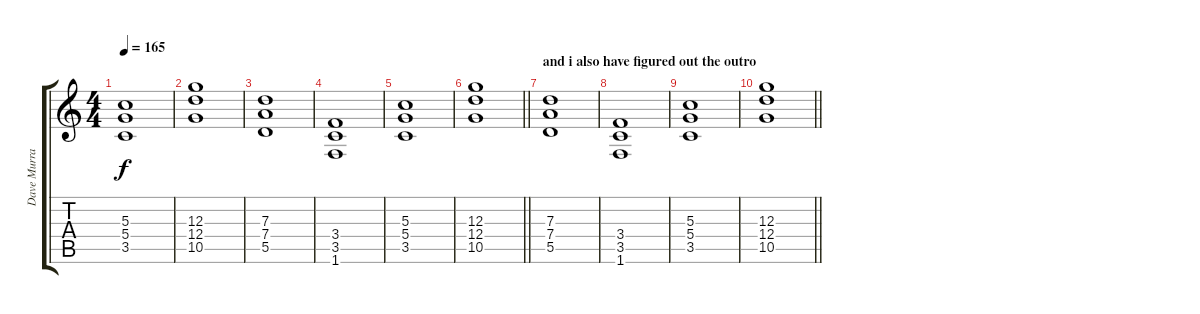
\track ("Dave Murray" "Dave Murra") {instrument acousticguitarsteel}
\staff {score tabs}
\tuning (E4 B3 G3 D3 A2 E2) {hide}
\ts (4 4)
\tempo 165
\clef g2
\ks c
(5.3 5.4 3.5).1{dy f} |
(12.3 12.4 10.5).1 |
(7.3 7.4 5.5).1 |
(3.4 3.5 1.6).1 |
(5.3 5.4 3.5).1 |
\barLineRight lightlight
(12.3 12.4 10.5).1 |
\section ("" "and i also have figured out the outro")
(7.3 7.4 5.5).1 |
(3.4 3.5 1.6).1 |
(5.3 5.4 3.5).1 |
\barLineRight lightlight
(12.3 12.4 10.5).1
